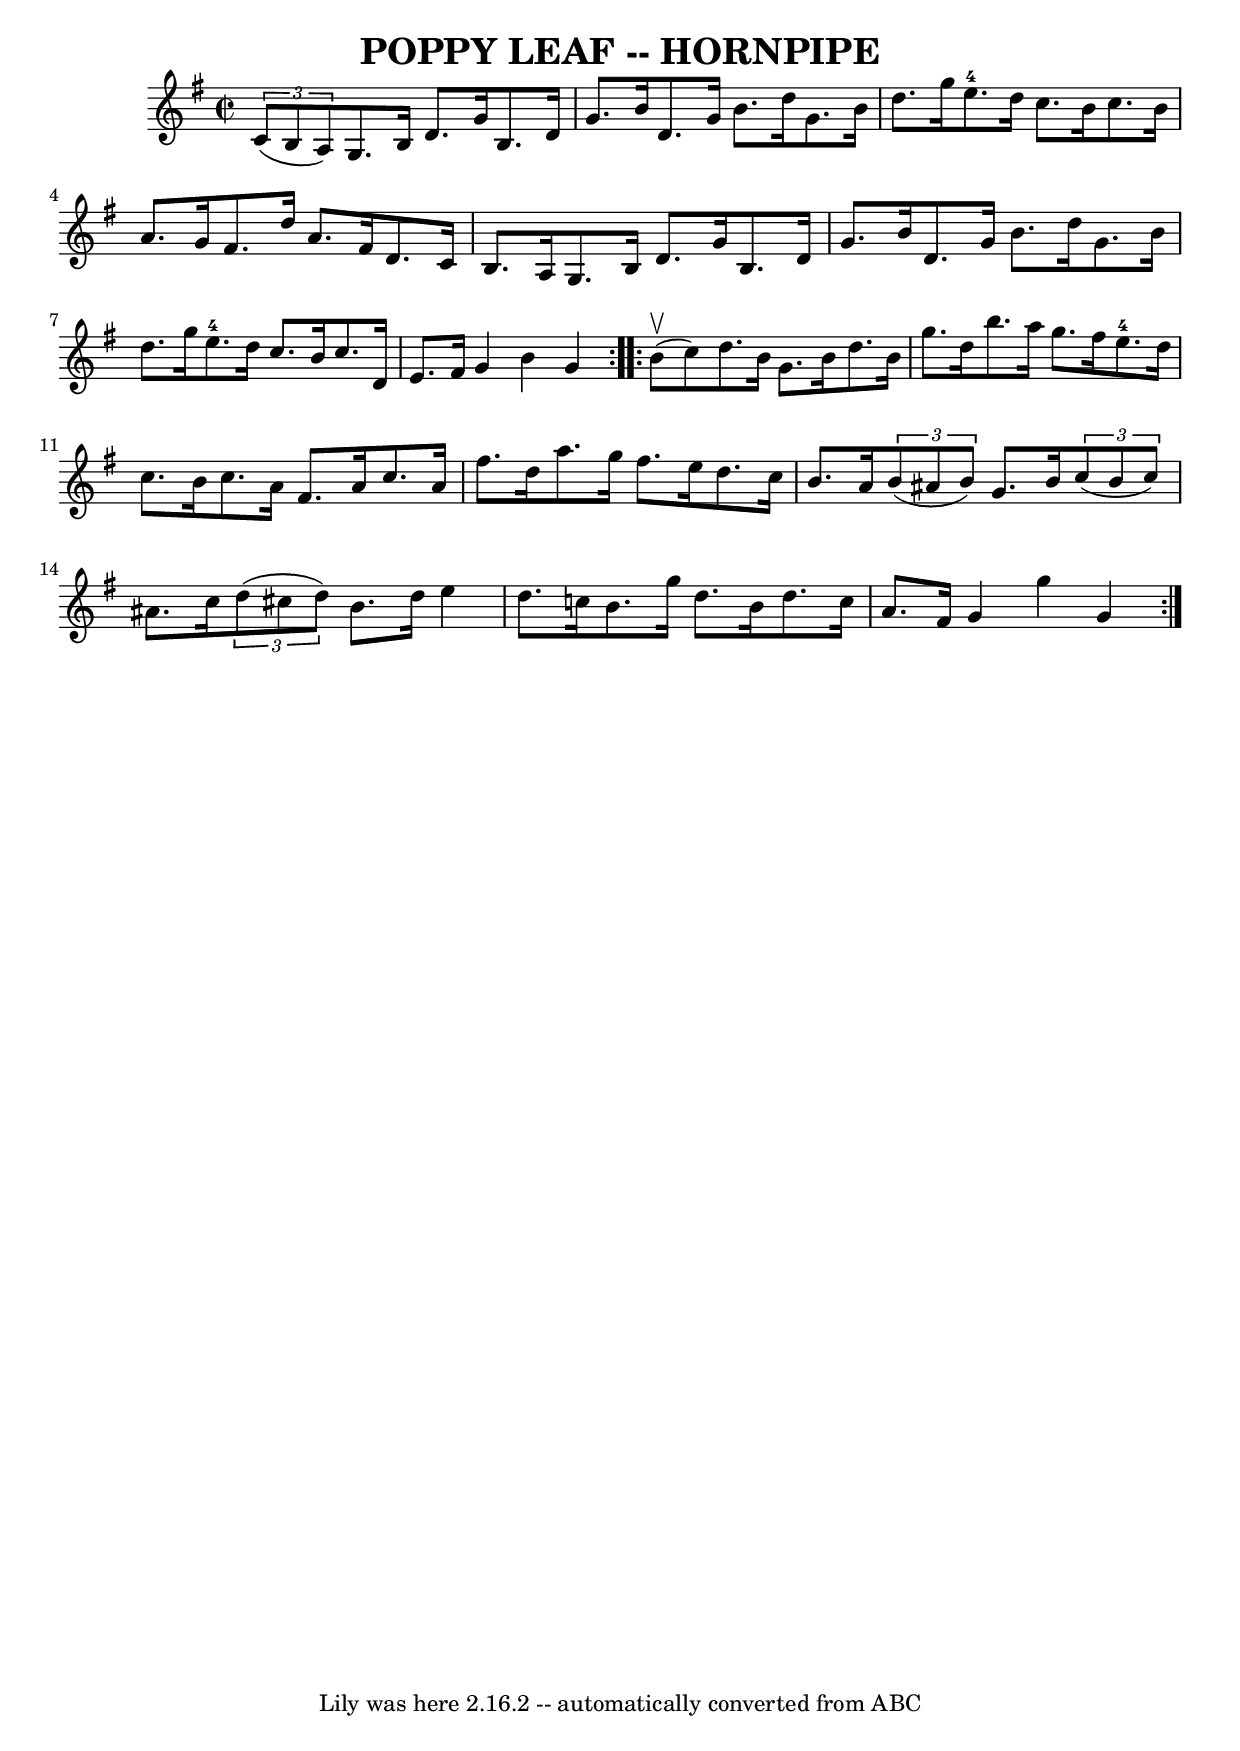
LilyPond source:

\version "2.16.2"
\include "Mammoth.ily"
\header {
  %% book = "Ryan's Mammoth Collection of Fiddle Tunes"
 crossRefNumber = "1"
 footnotes = ""
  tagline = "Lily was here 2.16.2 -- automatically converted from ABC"
  title = "POPPY LEAF -- HORNPIPE"

}
voicedefault =  {



  \repeat volta 2 {

    \override Staff.TimeSignature #'style = #'C
    \time 2/2 
    \key g \major
    \times 2/3 { c'8 (b8 a8)  	       }        |
 g8. b16 d'8. g'16 b8. d'16 g'8. b'16     |
 d'8. g'16 b'8. d''16 g'8. b'16 d''8. g''16     |
 e''8.-4 d''16 c''8. b'16 c''8. b'16 a'8. g'16    |
 fis'8. d''16 a'8. fis'16 d'8. c'16 b8. a16     |
     |
 g8. b16 d'8. g'16 b8. d'16 g'8. b'16     |
 d'8. g'16 b'8. d''16 g'8. b'16 d''8. g''16     |
 e''8.-4 d''16 c''8. b'16 c''8. d'16 e'8. fis'16     |
 g'4 b'4 g'4    
  }     
  \repeat volta 2 { b'8 (^\upbow c''8)        |
 d''8. b'16 g'8. b'16 d''8. b'16 g''8. d''16     |
 b''8. a''16 g''8. fis''16 e''8.-4 d''16 c''8. b'16     |
 c''8. a'16 fis'8. a'16 c''8. a'16 fis''8. d''16     |
 a''8. g''16 fis''8. e''16 d''8. c''16 b'8. a'16    |  |
    
    \times 2/3 { b'8 (ais'8 b'8) 
	       } g'8. b'16    \times 2/3 { c''8 
					   (b'8 c''8)  					 } ais'8. c''16     |
    \times 2/3 { d''8 (
		 cis''8 d''8)  	       } b'8. d''16 e''4 d''8. c''!16     |
 b'8. g''16 d''8. b'16 d''8. c''16 a'8. fis'16     |
    
 g'4 g''4 g'4    
  }   

}

\score{
  <<

    \context Staff="default"
    {
      \voicedefault 
      
    }

  >>
  \layout {
    
  }
  \midi {
  }

}
